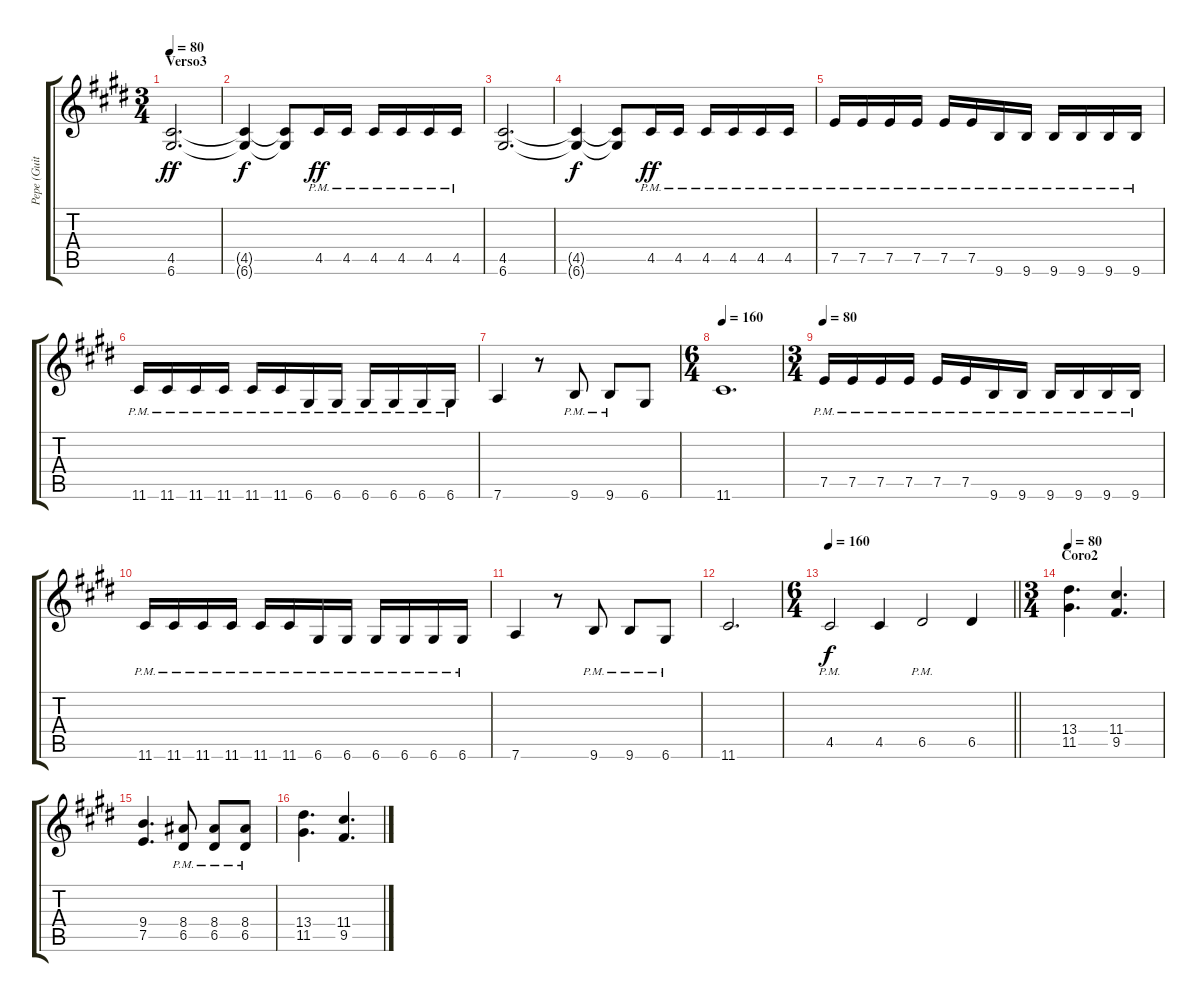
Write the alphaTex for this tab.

\track ("Pepe (Guitarra)" "Pepe (Guit") {instrument distortionguitar}
\staff {score tabs}
\tuning (E4 B3 G3 D3 A2 D2) {hide}
\ts (3 4)
\section ("" "Verso3")
\tempo 80
\clef g2
\ks c#minor
(4.5 6.6).2{d dy ff} |
(4.5{t} 6.6{t}).4{dy f} (4.5{t} 6.6{t}).8 4.5{pm}.16{dy ff} 4.5{pm}.16 4.5{pm}.16 4.5{pm}.16 4.5{pm}.16 4.5{pm}.16 |
(4.5 6.6).2{d} |
(4.5{t} 6.6{t}).4{dy f} (4.5{t} 6.6{t}).8 4.5{pm}.16{dy ff} 4.5{pm}.16 4.5{pm}.16 4.5{pm}.16 4.5{pm}.16 4.5{pm}.16 |
7.5{pm}.16 7.5{pm}.16 7.5{pm}.16 7.5{pm}.16 7.5{pm}.16 7.5{pm}.16 9.6{pm}.16 9.6{pm}.16 9.6{pm}.16 9.6{pm}.16 9.6{pm}.16 9.6{pm}.16 |
11.6{pm}.16 11.6{pm}.16 11.6{pm}.16 11.6{pm}.16 11.6{pm}.16 11.6{pm}.16 6.6{pm}.16 6.6{pm}.16 6.6{pm}.16 6.6{pm}.16 6.6{pm}.16 6.6{pm}.16 |
7.6.4 r.8 9.6{pm}.8 9.6{pm}.8 6.6.8 |
\ts (6 4)
\tempo 160
11.6.1{d} |
\ts (3 4)
\tempo 80
7.5{pm}.16 7.5{pm}.16 7.5{pm}.16 7.5{pm}.16 7.5{pm}.16 7.5{pm}.16 9.6{pm}.16 9.6{pm}.16 9.6{pm}.16 9.6{pm}.16 9.6{pm}.16 9.6{pm}.16 |
11.6{pm}.16 11.6{pm}.16 11.6{pm}.16 11.6{pm}.16 11.6{pm}.16 11.6{pm}.16 6.6{pm}.16 6.6{pm}.16 6.6{pm}.16 6.6{pm}.16 6.6{pm}.16 6.6{pm}.16 |
7.6.4 r.8 9.6{pm}.8 9.6{pm}.8 6.6{pm}.8 |
11.6.2{d} |
\ts (6 4)
\tempo 160
\barLineRight lightlight
4.5{pm}.2{dy f} 4.5.4 6.5{pm}.2 6.5.4 |
\ts (3 4)
\section ("" "Coro2")
\tempo 80
(13.4 11.5).4{d} (11.4 9.5).4{d} |
(9.4 7.5).4{d} (8.4{pm} 6.5{pm}).8 (8.4{pm} 6.5{pm}).8 (8.4{pm} 6.5{pm}).8 |
(13.4 11.5).4{d} (11.4 9.5).4{d}
